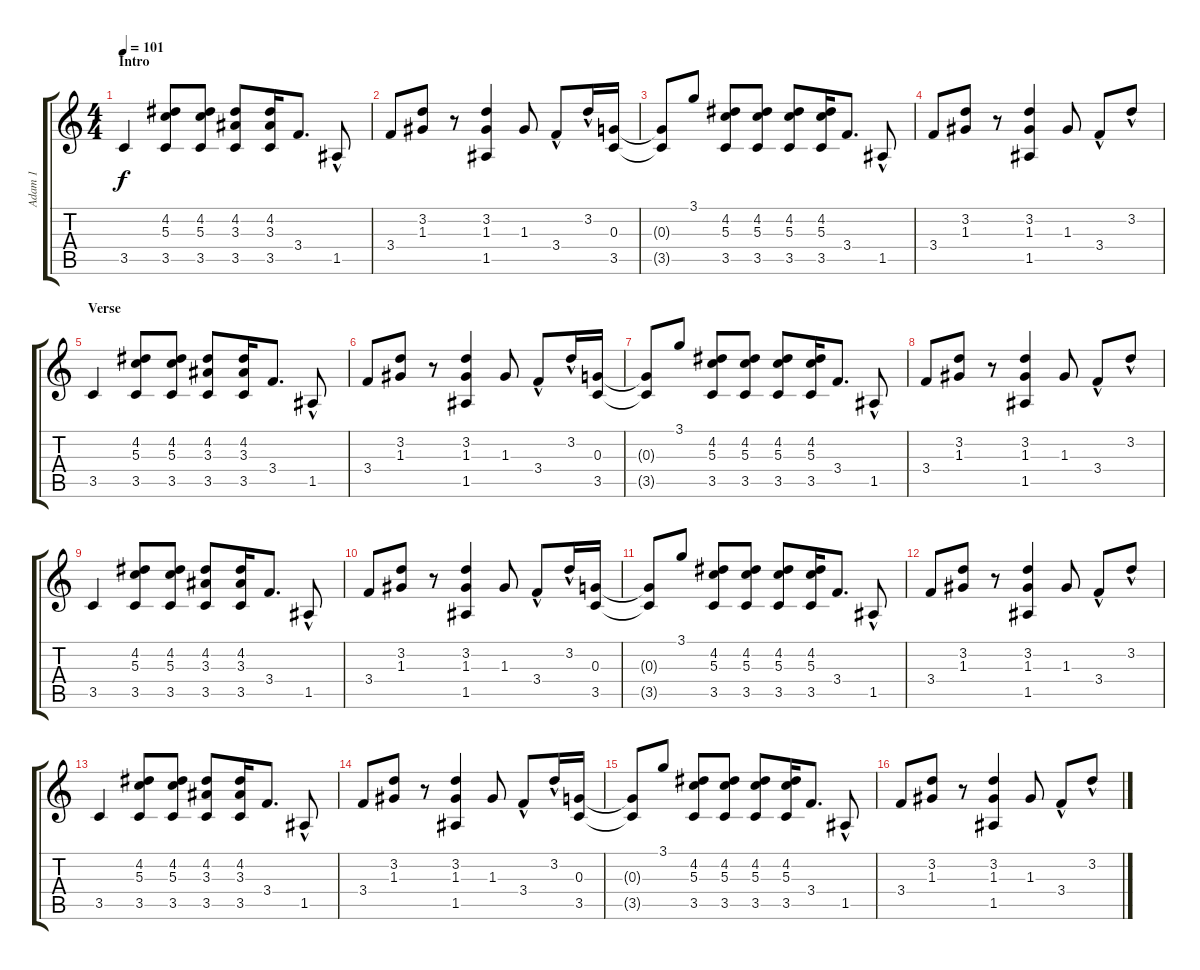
\track ("Adam 1" "Adam 1") {instrument electricguitarclean}
\staff {score tabs}
\tuning (E4 B3 G3 D3 A2 E2) {hide}
\ts (4 4)
\section ("" "Intro")
\tempo 101
\clef g2
\ks c
3.5.4{dy f instrument electricguitarclean} (4.2 5.3 3.5).8 (4.2 5.3 3.5).8 (4.2 3.3 3.5).8 (4.2 3.3 3.5).16 3.4.8{d} 1.5{hac}.8 |
3.4.8 (3.2 1.3).8 r.8 (3.2 1.3 1.5).4 1.3.8 3.4{hac}.8 3.2{hac}.16 (0.3 3.5).16 |
(0.3{t} 3.5{t}).8 3.1.8 (4.2 5.3 3.5).8 (4.2 5.3 3.5).8 (4.2 5.3 3.5).8 (4.2 5.3 3.5).16 3.4.8{d} 1.5{hac}.8 |
3.4.8 (3.2 1.3).8 r.8 (3.2 1.3 1.5).4 1.3.8 3.4{hac}.8 3.2{hac}.8 |
\section ("" "Verse")
3.5.4 (4.2 5.3 3.5).8 (4.2 5.3 3.5).8 (4.2 3.3 3.5).8 (4.2 3.3 3.5).16 3.4.8{d} 1.5{hac}.8 |
3.4.8 (3.2 1.3).8 r.8 (3.2 1.3 1.5).4 1.3.8 3.4{hac}.8 3.2{hac}.16 (0.3 3.5).16 |
(0.3{t} 3.5{t}).8 3.1.8 (4.2 5.3 3.5).8 (4.2 5.3 3.5).8 (4.2 5.3 3.5).8 (4.2 5.3 3.5).16 3.4.8{d} 1.5{hac}.8 |
3.4.8 (3.2 1.3).8 r.8 (3.2 1.3 1.5).4 1.3.8 3.4{hac}.8 3.2{hac}.8 |
3.5.4 (4.2 5.3 3.5).8 (4.2 5.3 3.5).8 (4.2 3.3 3.5).8 (4.2 3.3 3.5).16 3.4.8{d} 1.5{hac}.8 |
3.4.8 (3.2 1.3).8 r.8 (3.2 1.3 1.5).4 1.3.8 3.4{hac}.8 3.2{hac}.16 (0.3 3.5).16 |
(0.3{t} 3.5{t}).8 3.1.8 (4.2 5.3 3.5).8 (4.2 5.3 3.5).8 (4.2 5.3 3.5).8 (4.2 5.3 3.5).16 3.4.8{d} 1.5{hac}.8 |
3.4.8 (3.2 1.3).8 r.8 (3.2 1.3 1.5).4 1.3.8 3.4{hac}.8 3.2{hac}.8 |
3.5.4 (4.2 5.3 3.5).8 (4.2 5.3 3.5).8 (4.2 3.3 3.5).8 (4.2 3.3 3.5).16 3.4.8{d} 1.5{hac}.8 |
3.4.8 (3.2 1.3).8 r.8 (3.2 1.3 1.5).4 1.3.8 3.4{hac}.8 3.2{hac}.16 (0.3 3.5).16 |
(0.3{t} 3.5{t}).8 3.1.8 (4.2 5.3 3.5).8 (4.2 5.3 3.5).8 (4.2 5.3 3.5).8 (4.2 5.3 3.5).16 3.4.8{d} 1.5{hac}.8 |
3.4.8 (3.2 1.3).8 r.8 (3.2 1.3 1.5).4 1.3.8 3.4{hac}.8 3.2{hac}.8
